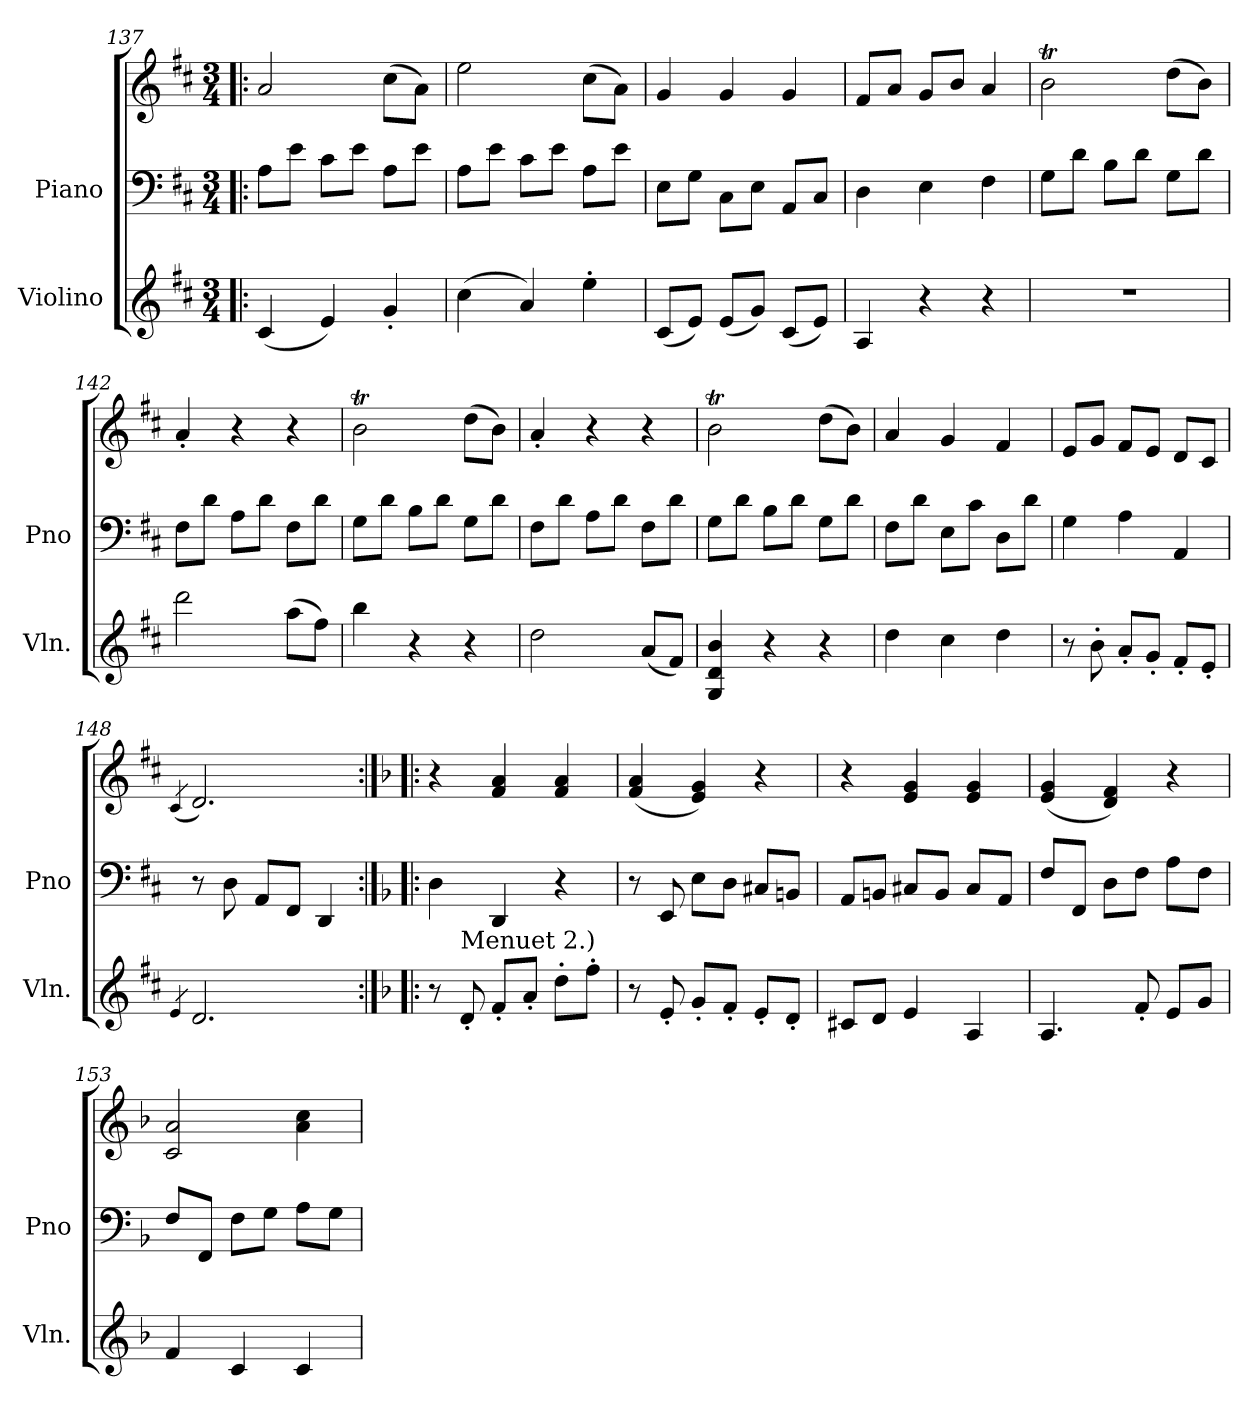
**kern	**kern	**kern
*part2	*part1	*part1
*staff3	*staff2	*staff1
*I"Violino	*I"Piano	*
*I'Vln.	*I'Pno	*
*clefG2	*clefF4	*clefG2
*k[f#c#]	*k[f#c#]	*k[f#c#]
*M3/4	*M3/4	*M3/4
=137!|:	=137!|:	=137!|:
(<4c#/	8A\L	2a/
.	8e\J	.
4e/)	8c#\L	.
.	8e\J	.
4g'/	8A\L	(>8cc#\L
.	8e\J	8a\J)
=138	=138	=138
(>4cc#\	8A\L	2ee\
.	8e\J	.
4a/)	8c#\L	.
.	8e\J	.
4ee'\	8A\L	(>8cc#\L
.	8e\J	8a\J)
=139	=139	=139
(<8c#/L	8E\L	4g/
8e/J)	8G\J	.
(<8e/L	8C#\L	4g/
8g/J)	8E\J	.
(<8c#/L	8AA/L	4g/
8e/J)	8C#/J	.
=140	=140	=140
4A/	4D\	8f#/L
.	.	8a/J
4r	4E\	8g/L
.	.	8b/J
4r	4F#\	4a/
=141	=141	=141
2.r	8G\L	2bT\
.	8d\J	.
.	8B\L	.
.	8d\J	.
.	8G\L	(>8dd\L
.	8d\J	8b\J)
!!LO:LB:g=z
=142	=142	=142
2ddd\	8F#\L	4a'/
.	8d\J	.
.	8A\L	4r
.	8d\J	.
(>8aa\L	8F#\L	4r
8ff#\J)	8d\J	.
=143	=143	=143
4bb\	8G\L	2bT\
.	8d\J	.
4r	8B\L	.
.	8d\J	.
4r	8G\L	(>8dd\L
.	8d\J	8b\J)
=144	=144	=144
2dd\	8F#\L	4a'/
.	8d\J	.
.	8A\L	4r
.	8d\J	.
(<8a/L	8F#\L	4r
8f#/J)	8d\J	.
=145	=145	=145
4G/ 4d/ 4b/	8G\L	2bT\
.	8d\J	.
4r	8B\L	.
.	8d\J	.
4r	8G\L	(>8dd\L
.	8d\J	8b\J)
=146	=146	=146
4dd\	8F#\L	4a/
.	8d\J	.
4cc#\	8E\L	4g/
.	8c#\J	.
4dd\	8D\L	4f#/
.	8d\J	.
=147	=147	=147
8r	4G\	8e/L
8b'\	.	8g/J
8a'/L	4A\	8f#/L
8g'/J	.	8e/J
8f#'/L	4AA/	8d/L
8e'/J	.	8c#/J
!!LO:LB:g=z
=148	=148	=148
4qe/	.	(<4qc#/
2.d/	8r	2.d/)
.	8D\	.
.	8AA/L	.
.	8FF#/J	.
.	4DD/	.
=149:|!|:	=149:|!|:	=149:|!|:
*k[b-]	*k[b-]	*k[b-]
8r	4D\	4r
!LO:TX:a:t=Menuet 2.)	!	!
8d'/	.	.
8f'/L	4DD/	4f/ 4a/
8a'/J	.	.
8dd'\L	4r	4f/ 4a/
8ff'\J	.	.
=150	=150	=150
8r	8r	(<4f/ 4a/
8e'/	8EE/	.
8g'/L	8E\L	4e/ 4g/)
8f'/J	8D\J	.
8e'/L	8C#X/L	4r
8d'/J	8BBn/J	.
=151	=151	=151
8c#X/L	8AA/L	4r
8d/J	8BBn/J	.
4e/	8C#X/L	4e/ 4g/
.	8BB/J	.
4A/	8C#/L	4e/ 4g/
.	8AA/J	.
=152	=152	=152
4.A/	8F/L	(<4e/ 4g/
.	8FF/J	.
.	8D\L	4d/ 4f/)
8f'/	8F\J	.
8e/L	8A\L	4r
8g/J	8F\J	.
!!LO:PB:g=z
=153	=153	=153
4f/	8F/L	2c/ 2a/
.	8FF/J	.
4c/	8F\L	.
.	8G\J	.
4c/	8A\L	4a\ 4cc\
.	8G\J	.
=	=	=
*-	*-	*-
